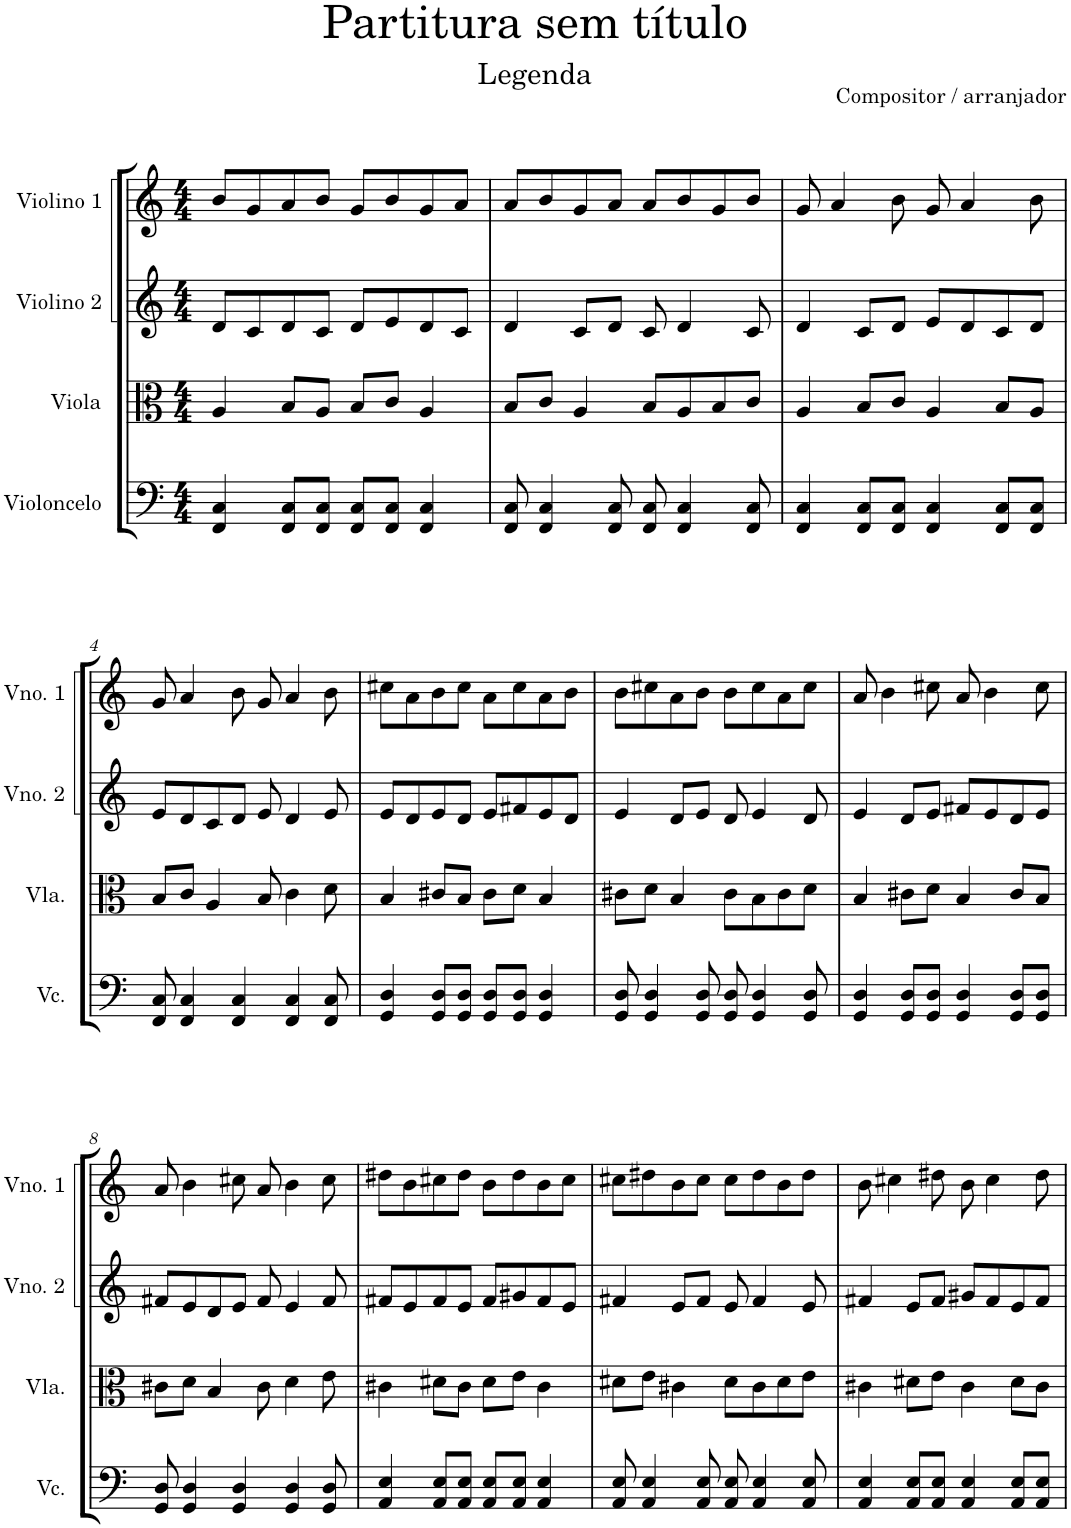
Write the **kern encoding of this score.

**kern	**kern	**kern	**kern
*part4	*part3	*part2	*part1
*staff4	*staff3	*staff2	*staff1
*I"Violoncelo	*I"Viola	*I"Violino 2	*I"Violino 1
*I'Vc.	*I'Vla.	*I'Vno. 2	*I'Vno. 1
*clefF4	*clefC3	*clefG2	*clefG2
*k[]	*k[]	*k[]	*k[]
*M4/4	*M4/4	*M4/4	*M4/4
=1	=1	=1	=1
4FF/ 4C/	4A/	8d/L	8b/L
.	.	8c/	8g/
8FF/ 8C/L	8B/L	8d/	8a/
8FF/ 8C/J	8A/J	8c/J	8b/J
8FF/ 8C/L	8B/L	8d/L	8g/L
8FF/ 8C/J	8c/J	8e/	8b/
4FF/ 4C/	4A/	8d/	8g/
.	.	8c/J	8a/J
=2	=2	=2	=2
8FF/ 8C/	8B/L	4d/	8a/L
4FF/ 4C/	8c/J	.	8b/
.	4A/	8c/L	8g/
8FF/ 8C/	.	8d/J	8a/J
8FF/ 8C/	8B/L	8c/	8a/L
4FF/ 4C/	8A/	4d/	8b/
.	8B/	.	8g/
8FF/ 8C/	8c/J	8c/	8b/J
=3	=3	=3	=3
4FF/ 4C/	4A/	4d/	8g/
.	.	.	4a/
8FF/ 8C/L	8B/L	8c/L	.
8FF/ 8C/J	8c/J	8d/J	8b\
4FF/ 4C/	4A/	8e/L	8g/
.	.	8d/	4a/
8FF/ 8C/L	8B/L	8c/	.
8FF/ 8C/J	8A/J	8d/J	8b\
!!LO:LB:g=z
=4	=4	=4	=4
8FF/ 8C/	8B/L	8e/L	8g/
4FF/ 4C/	8c/J	8d/	4a/
.	4A/	8c/	.
4FF/ 4C/	.	8d/J	8b\
.	8B/	8e/	8g/
4FF/ 4C/	4c\	4d/	4a/
8FF/ 8C/	8d\	8e/	8b\
=5	=5	=5	=5
4GG/ 4D/	4B/	8e/L	8cc#X\L
.	.	8d/	8a\
8GG/ 8D/L	8c#X/L	8e/	8b\
8GG/ 8D/J	8B/J	8d/J	8cc#\J
8GG/ 8D/L	8c#\L	8e/L	8a\L
8GG/ 8D/J	8d\J	8f#X/	8cc#\
4GG/ 4D/	4B/	8e/	8a\
.	.	8d/J	8b\J
=6	=6	=6	=6
8GG/ 8D/	8c#X\L	4e/	8b\L
4GG/ 4D/	8d\J	.	8cc#X\
.	4B/	8d/L	8a\
8GG/ 8D/	.	8e/J	8b\J
8GG/ 8D/	8c#\L	8d/	8b\L
4GG/ 4D/	8B\	4e/	8cc#\
.	8c#\	.	8a\
8GG/ 8D/	8d\J	8d/	8cc#\J
=7	=7	=7	=7
4GG/ 4D/	4B/	4e/	8a/
.	.	.	4b\
8GG/ 8D/L	8c#X\L	8d/L	.
8GG/ 8D/J	8d\J	8e/J	8cc#X\
4GG/ 4D/	4B/	8f#X/L	8a/
.	.	8e/	4b\
8GG/ 8D/L	8c#/L	8d/	.
8GG/ 8D/J	8B/J	8e/J	8cc#\
!!LO:LB:g=z
=8	=8	=8	=8
8GG/ 8D/	8c#X\L	8f#X/L	8a/
4GG/ 4D/	8d\J	8e/	4b\
.	4B/	8d/	.
4GG/ 4D/	.	8e/J	8cc#X\
.	8c#\	8f#/	8a/
4GG/ 4D/	4d\	4e/	4b\
8GG/ 8D/	8e\	8f#/	8cc#\
=9	=9	=9	=9
4AA/ 4E/	4c#X\	8f#X/L	8dd#X\L
.	.	8e/	8b\
8AA/ 8E/L	8d#X\L	8f#/	8cc#X\
8AA/ 8E/J	8c#\J	8e/J	8dd#\J
8AA/ 8E/L	8d#\L	8f#/L	8b\L
8AA/ 8E/J	8e\J	8g#X/	8dd#\
4AA/ 4E/	4c#\	8f#/	8b\
.	.	8e/J	8cc#\J
=10	=10	=10	=10
8AA/ 8E/	8d#X\L	4f#X/	8cc#X\L
4AA/ 4E/	8e\J	.	8dd#X\
.	4c#X\	8e/L	8b\
8AA/ 8E/	.	8f#/J	8cc#\J
8AA/ 8E/	8d#\L	8e/	8cc#\L
4AA/ 4E/	8c#\	4f#/	8dd#\
.	8d#\	.	8b\
8AA/ 8E/	8e\J	8e/	8dd#\J
=11	=11	=11	=11
4AA/ 4E/	4c#X\	4f#X/	8b\
.	.	.	4cc#X\
8AA/ 8E/L	8d#X\L	8e/L	.
8AA/ 8E/J	8e\J	8f#/J	8dd#X\
4AA/ 4E/	4c#\	8g#X/L	8b\
.	.	8f#/	4cc#\
8AA/ 8E/L	8d#\L	8e/	.
8AA/ 8E/J	8c#\J	8f#/J	8dd#\
=	=	=	=
*-	*-	*-	*-
